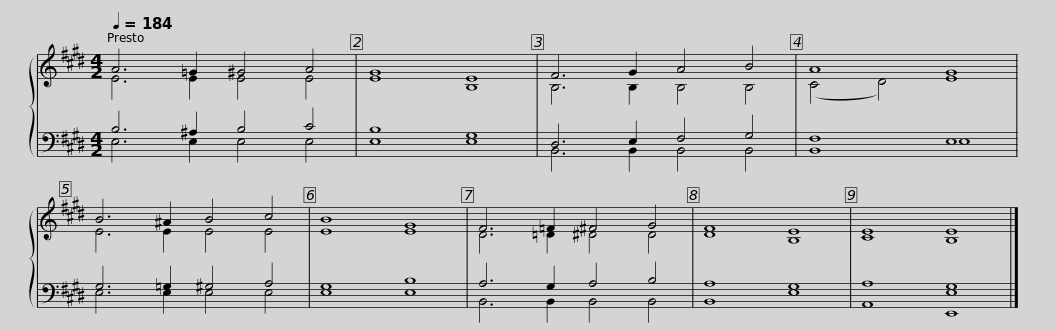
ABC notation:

X:1
%%score { ( 1 2 ) | ( 3 4 ) }
L:1/8
Q:1/4=184
M:4/2
I:linebreak $
K:E
V:1 treble
V:2 treble
V:3 bass
V:4 bass
V:1
 A6 =G2 ^G4 A4 | G8 E8 | F6 G2 A4 B4 | A8 G8 | B6 ^A2 B4 c4 | %5
 B8 G8 |$ F6 =F2 ^F4 G4 | F8 E8 | E8 E8 |] %9
V:2
 E6 E2 E4 E4 | E8 B,8 | B,6 B,2 B,4 B,4 | (C4 D4) E8 | E6 E2 E4 E4 | %5
 E8 E8 |$ D6 =D2 ^D4 D4 | D8 B,8 | C8 B,8 |] %9
V:3
 B,6 ^A,2 B,4 C4 | B,8 G,8 | D,6 E,2 F,4 G,4 | F,8 E,8 | G,6 =G,2 ^G,4 A,4 | %5
 G,8 B,8 |$ A,6 G,2 A,4 B,4 | A,8 G,8 | A,8 [E,G,]8 |] %9
V:4
 E,6 E,2 E,4 E,4 | E,8 E,8 | B,,6 B,,2 B,,4 B,,4 | B,,8 E,8 | E,6 E,2 E,4 E,4 | %5
 E,8 E,8 |$ B,,6 B,,2 B,,4 B,,4 | B,,8 E,8 | A,,8 E,,8 |] %9
